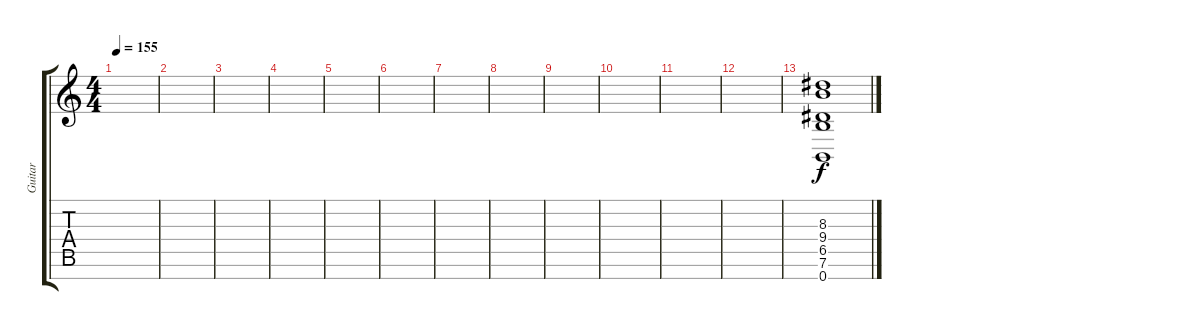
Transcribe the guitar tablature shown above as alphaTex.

\track ("Guitar " "Guitar ") {instrument acousticguitarsteel}
\staff {score tabs}
\tuning (E4 B3 G3 D3 A2 E2 B1) {hide}
\ts (4 4)
\tempo 155
\clef g2
\ks c
|
|
|
|
|
|
|
|
|
|
|
|
(8.3 9.4 6.5 7.6 0.7).1
